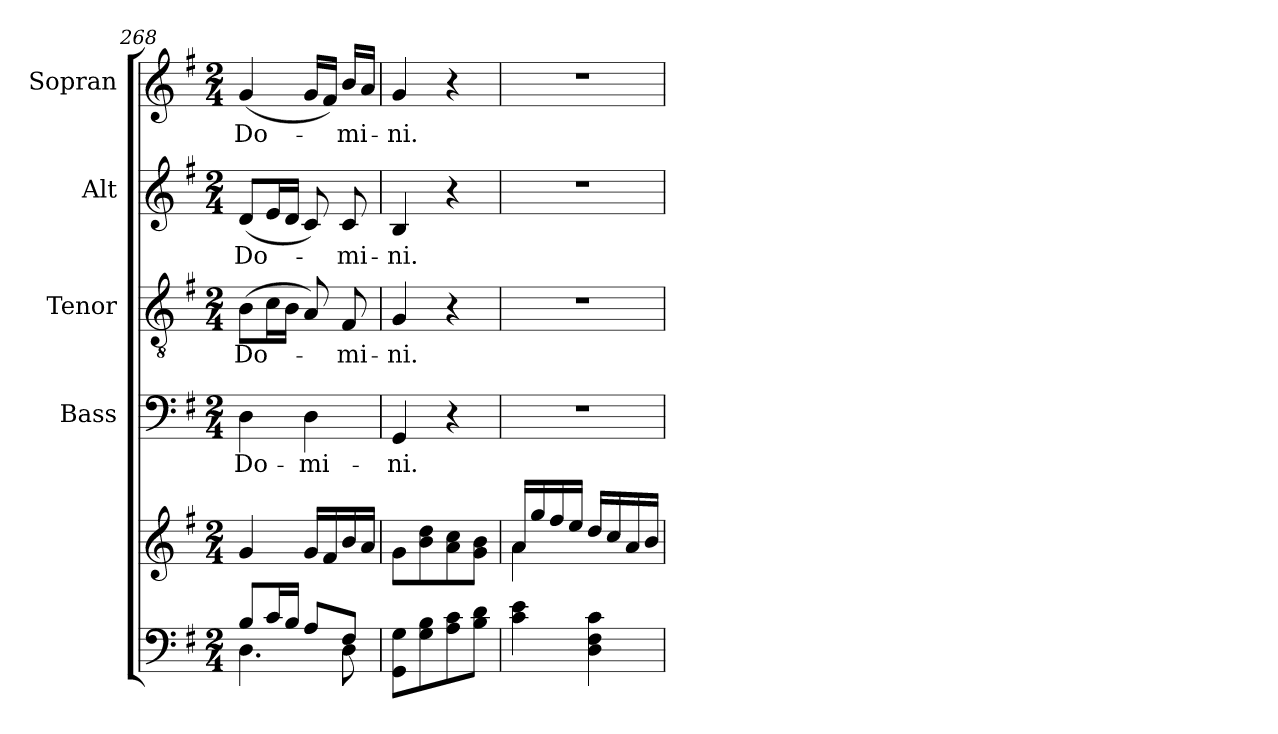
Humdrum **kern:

**kern	**kern	**kern	**text	**kern	**text	**kern	**text	**kern	**text
*part5	*part5	*part4	*part4	*part3	*part3	*part2	*part2	*part1	*part1
*staff6	*staff5	*staff4	*staff4	*staff3	*staff3	*staff2	*staff2	*staff1	*staff1
*	*	*I"Bass	*	*I"Tenor	*	*I"Alt	*	*I"Sopran	*
*	*	*I'B.	*	*I'T.	*	*I'A.	*	*I'S.	*
*clefF4	*clefG2	*clefF4	*	*clefGv2	*	*clefG2	*	*clefG2	*
*k[f#]	*k[f#]	*k[f#]	*	*k[f#]	*	*k[f#]	*	*k[f#]	*
*G:	*G:	*G:	*	*G:	*	*G:	*	*G:	*
*M2/4	*M2/4	*M2/4	*	*M2/4	*	*M2/4	*	*M2/4	*
=268	=268	=268	=268	=268	=268	=268	=268	=268	=268
*^	*	*	*	*	*	*	*	*	*
!	!	!	!	!LO:LY:b	!	!LO:LY:b	!	!LO:LY:b	!	!LO:LY:b
8B/L	4.D\	4g/	4D\	Do-	(>8B\L	Do-	(<8d/L	Do-	(<4g/	Do-
16c/L	.	.	.	.	16c\L	.	16e/L	.	.	.
16B/JJ	.	.	.	.	16B\JJ	.	16d/JJ	.	.	.
!	!	!	!	!LO:LY:b	!	!	!	!	!	!
8A/L	.	16g/LL	4D\	-mi-	8A/)	.	8c/)	.	16g/LL	.
.	.	16f#/	.	.	.	.	.	.	16f#/JJ)	.
!	!	!	!	!	!	!LO:LY:b	!	!LO:LY:b	!	!LO:LY:b
8F#/J	8D\	16b/	.	.	8F#/	-mi-	8c/	-mi-	16b/LL	-mi-
.	.	16a/JJ	.	.	.	.	.	.	16a/JJ	.
*v	*v	*	*	*	*	*	*	*	*	*
=269	=269	=269	=269	=269	=269	=269	=269	=269	=269
!	!	!	!LO:LY:b	!	!LO:LY:b	!	!LO:LY:b	!	!LO:LY:b
8GG\ 8G\L	8g\L	4GG/	-ni.	4G/	-ni.	4B/	-ni.	4g/	-ni.
8G\ 8B\	8b\ 8dd\	.	.	.	.	.	.	.	.
8A\ 8c\	8a\ 8cc\	4r	.	4r	.	4r	.	4r	.
8B\ 8d\J	8g\ 8b\J	.	.	.	.	.	.	.	.
=270	=270	=270	=270	=270	=270	=270	=270	=270	=270
*	*^	*	*	*	*	*	*	*	*
4c\ 4e\	16a/LL	4a\	2r	.	2r	.	2r	.	2r	.
.	16gg/	.	.	.	.	.	.	.	.	.
.	16ff#/	.	.	.	.	.	.	.	.	.
.	16ee/JJ	.	.	.	.	.	.	.	.	.
4D\ 4F#\ 4c\	16dd/LL	4ryy	.	.	.	.	.	.	.	.
.	16cc/	.	.	.	.	.	.	.	.	.
.	16a/	.	.	.	.	.	.	.	.	.
.	16b/JJ	.	.	.	.	.	.	.	.	.
*	*v	*v	*	*	*	*	*	*	*	*
=	=	=	=	=	=	=	=	=	=
*-	*-	*-	*-	*-	*-	*-	*-	*-	*-
